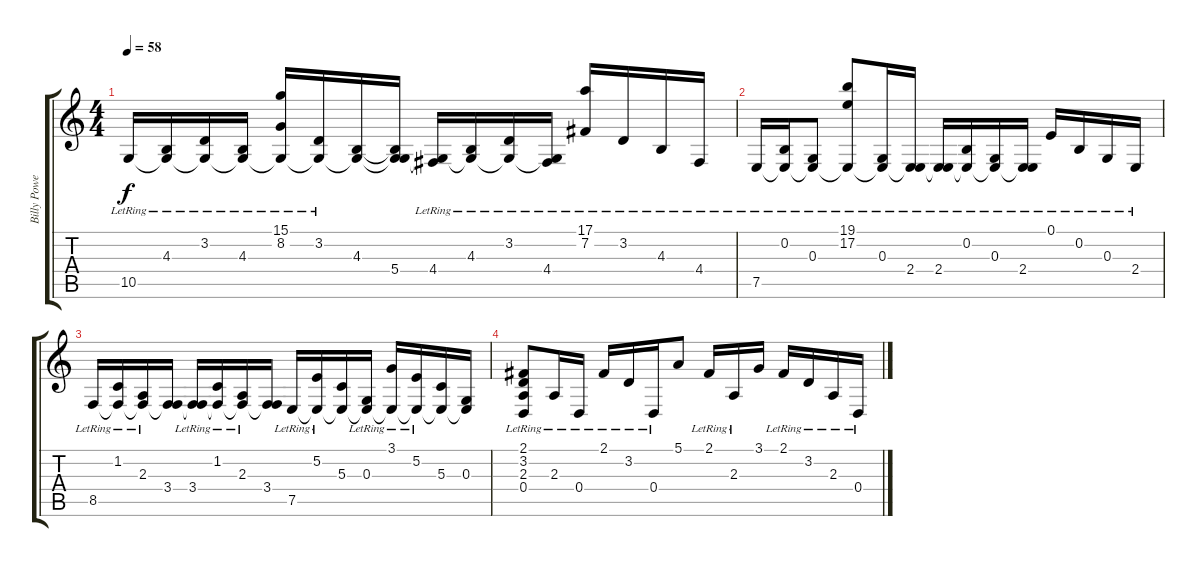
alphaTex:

\track ("Billy Powell (Piano)" "Billy Powe") {instrument acousticgrandpiano}
\staff {score tabs}
\tuning (E4 B3 G3 D3 A2 E2) {hide}
\ts (4 4)
\tempo 58
\clef g2
\ks c
10.5{lr}.16{dy f volume 0 instrument acousticgrandpiano} (4.3{lr} 10.5{t}).16{volume 7} (3.2{lr} 10.5{t}).16 (4.3{lr} 10.5{t}).16 (15.1{lr} 8.2{lr} 10.5{t}).16 (3.2{lr} 10.5{t}).16 (4.3 10.5{t}).16 (4.3{t} 5.4 10.5{t}).16 (4.4{lr} 10.5{t}).16 (4.3{lr} 10.5{t}).16 (3.2{lr} 10.5{t}).16 (4.4{lr} 10.5{t}).16 (17.1{lr} 7.2{lr}).16 3.2{lr}.16 4.3{lr}.16 4.4{lr}.16 |
7.5{lr}.16 (0.2{lr} 7.5{t}).16{volume 12} (0.3{lr} 7.5{t}).8 (19.1{lr} 17.2{lr} 7.5{t}).8 (0.3{lr} 7.5{t}).16 (2.4{lr} 7.5{t}).16 (2.4{lr} 7.5{t}).16 (0.2{lr} 7.5{t}).16 (0.3{lr} 7.5{t}).16 (2.4{lr} 7.5{t}).16 0.1{lr}.16 0.2{lr}.16 0.3{lr}.16 2.4{lr}.16 |
8.5{lr}.16 (1.2{lr} 8.5{t}).16 (2.3{lr} 8.5{t}).16 (3.4 8.5{t}).16 (3.4{lr} 8.5{t}).16 (1.2{lr} 8.5{t}).16 (2.3{lr} 8.5{t}).16 (3.4 8.5{t}).16 7.5{lr}.16 (5.2{lr} 7.5{t}).16 (5.3 7.5{t}).16 (0.3{lr} 7.5{t}).16 (3.1{lr} 7.5{t}).16 (5.2{lr} 7.5{t}).16 (5.3 7.5{t}).16 (0.3 7.5{t}).16 |
(2.1{lr} 3.2{lr} 2.3 0.4).8 2.3{lr}.16 0.4{lr}.16 2.1{lr}.16 3.2{lr}.16 0.4{lr}.16 5.1.8 2.1{lr}.16 2.3{lr}.16 3.1.16 2.1{lr}.16 3.2{lr}.16 2.3{lr}.16 0.4{lr}.16
